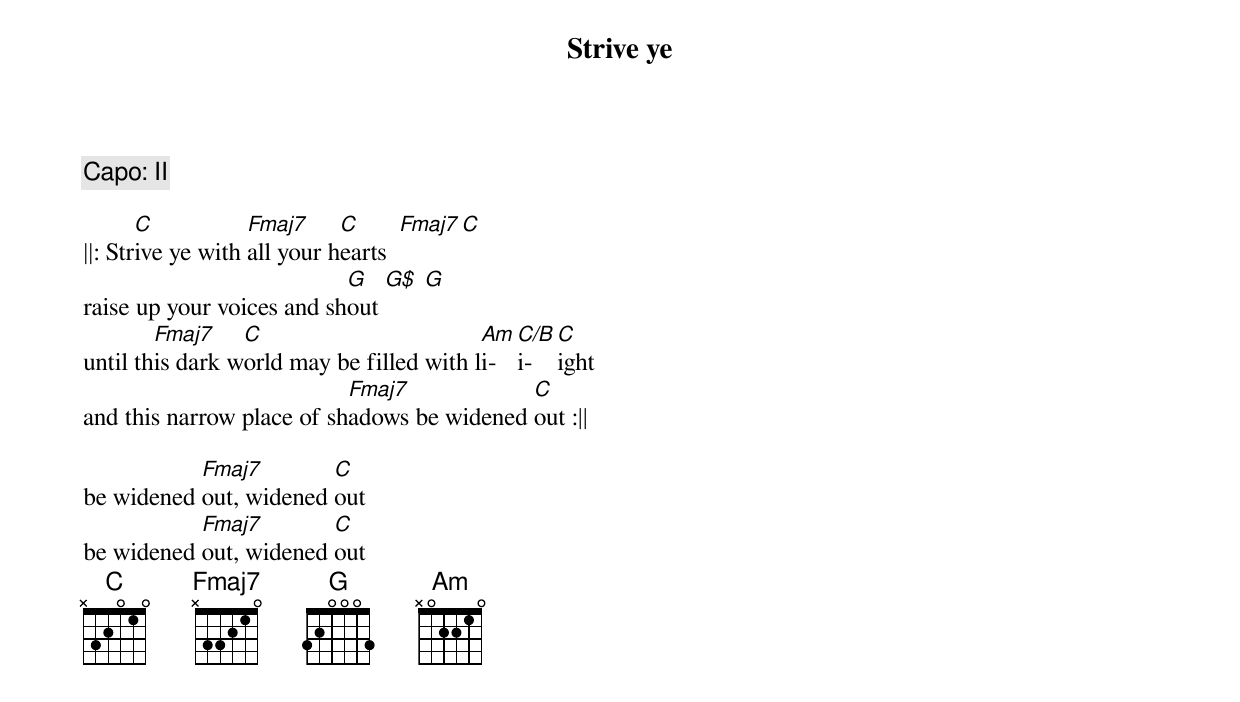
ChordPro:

{title: Strive ye}
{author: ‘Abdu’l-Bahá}
{c: Capo: II}

||: Str[C]ive ye with [Fmaj7]all your h[C]earts  [Fmaj7][C]
raise up your voices and sh[G]out [G$] [G]
until th[Fmaj7]is dark w[C]orld may be filled with l[Am]i- [C/B]i- [C]ight
and this narrow place of sh[Fmaj7]adows be widened [C]out :||

be widened [Fmaj7]out, widened [C]out
be widened [Fmaj7]out, widened [C]out
